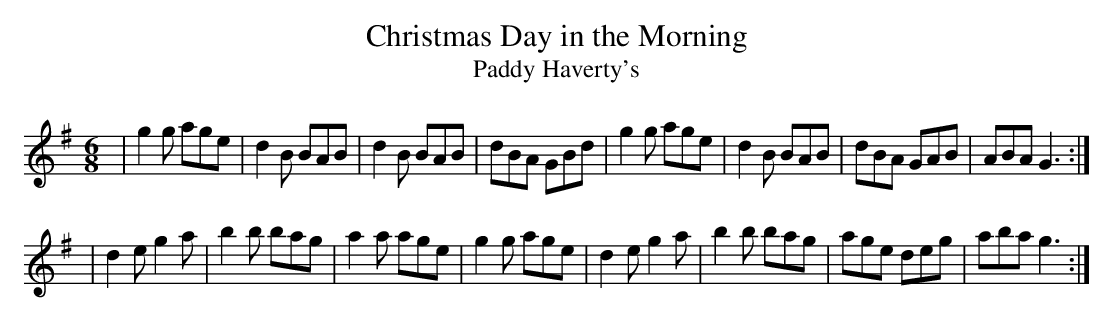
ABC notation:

X:1
T:Christmas Day in the Morning
T:Paddy Haverty's
M:6/8
E:10
K:G
|g2g age|d2 B BAB|d2 B BAB|dBA GBd|g2g age|d2 B BAB|dBA GAB|ABA G3:|
|d2 e g2 a|b2 b bag|a2a age|g2 g age|d2 e g2a|b2 b bag|age deg|aba g3:|
